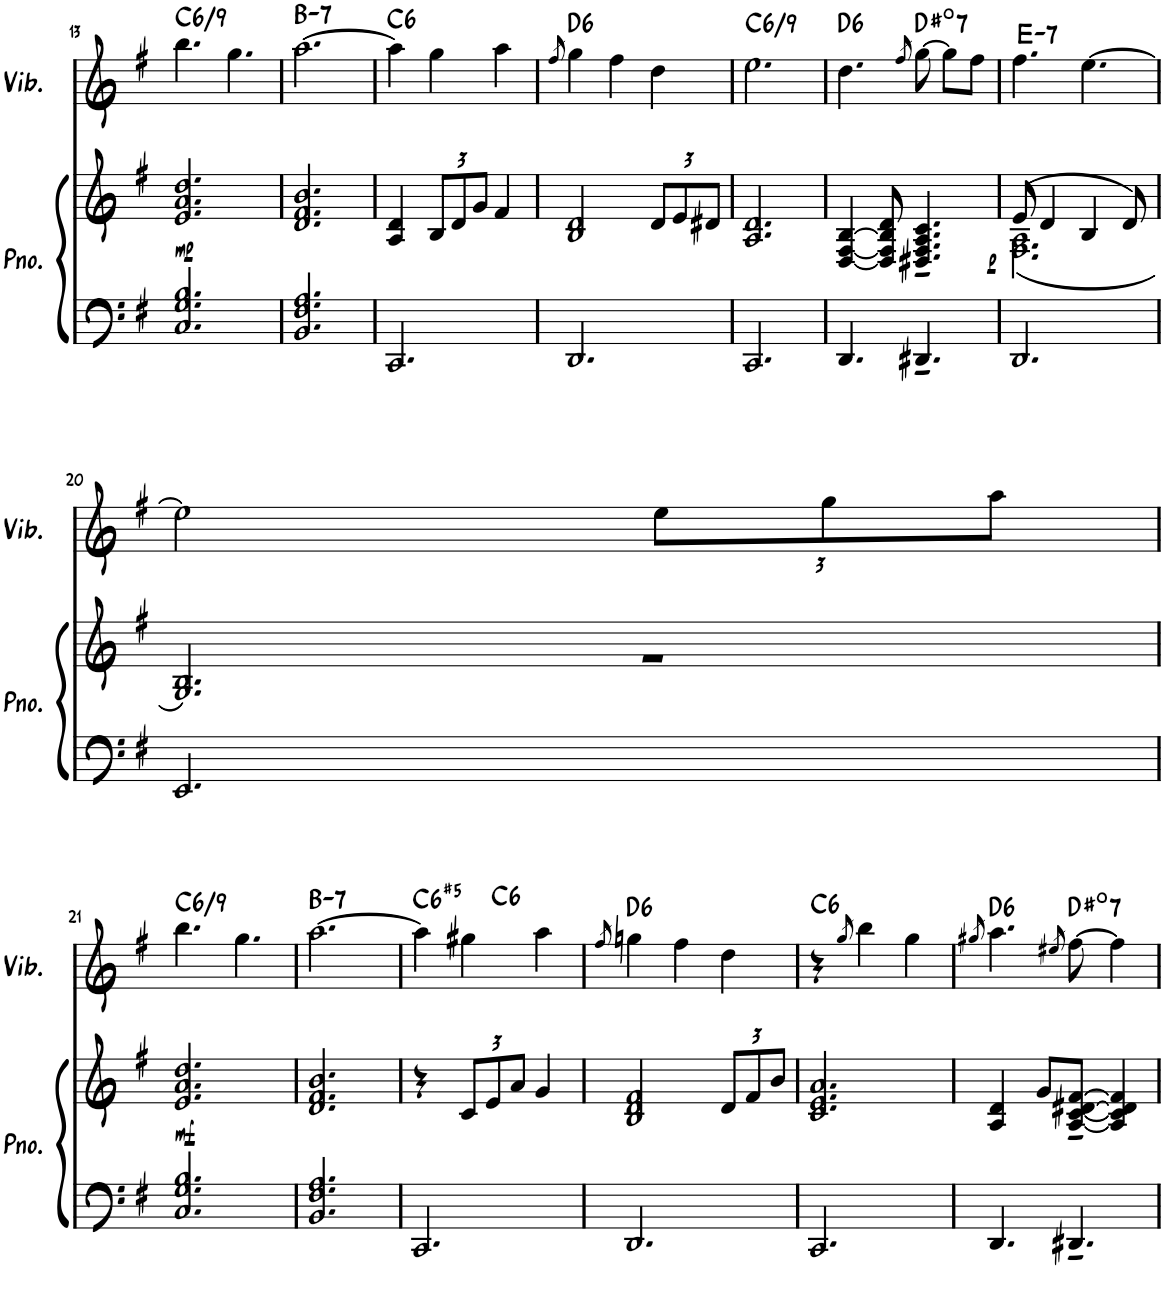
**kern	**kern	**harte	**kern	**harte
*part2	*part2	*part2	*part1	*part1
*staff3	*staff2	*	*staff1	*
*I"Piano	*	*	*I"Vibraphone	*
*I'Pno.	*	*	*I'Vib.	*
!!LO:PB:g=z
*clefF4	*clefG2	*	*clefG2	*
*k[f#]	*k[f#]	*	*k[f#]	*
*M3/4	*M3/4	*	*M3/4	*
=13	=13	=13	=13	=13
!	!	!LO:H:kt=/6	!	!LO:H:kt=/6
2.C/ 2.G/ 2.B/	2.e/ 2.a/ 2.dd/	C:maj6(9)	4.bb\	C:maj6(9)
.	.	.	4.gg\	.
=14	=14	=14	=14	=14
!	!	!LO:H:kt=7	!	!LO:H:kt=7
2.BB/ 2.F#/ 2.A/	2.d/ 2.f#/ 2.b/	B:min7	[2.aa\	B:min7
=15	=15	=15	=15	=15
!	!	!LO:H:kt=6	!	!LO:H:kt=6
2.CC/	4A/ 4d/	C:maj6	4aa\]	C:maj6
*	*Xbrackettup	*	*	*
.	12B/L	.	4gg\	.
.	12d/	.	.	.
.	12g/J	.	.	.
.	4f#/	.	4aa\	.
=16	=16	=16	=16	=16
.	.	.	8qff#/	.
!	!	!LO:H:kt=6	!	!LO:H:kt=6
2.DD/	2B/ 2d/	D:maj6	4gg\	D:maj6
.	.	.	4ff#\	.
.	12d/L	.	4dd\	.
.	12e/	.	.	.
.	12d#X/J	.	.	.
=17	=17	=17	=17	=17
!	!	!LO:H:kt=/6	!	!LO:H:kt=/6
2.CC/	2.A/ 2.d/	C:maj6(9)	2.ee\	C:maj6(9)
=18	=18	=18	=18	=18
!	!	!LO:H:kt=6	!	!LO:H:kt=6
4.DD/	[4D/ [4F#/ [4B/	D:maj6	4.dd\	D:maj6
.	8D/] 8F#/] 8B/] 8d/	.	.	.
.	.	.	8qff#/	.
!	!	!LO:H:kt=7	!	!LO:H:kt=7
4.DD#X~/	4.D#X/~ 4.F#/~ 4.A/~ 4.c/~	D#:dim7	[8gg\	D#:dim7
.	.	.	8gg\L]	.
.	.	.	8ff#\J	.
=19	=19	=19	=19	=19
*	*^	*	*	*
!	!	!	!LO:H:kt=7	!	!LO:H:kt=7
2.DD/	(8e/	(2.F#\ 2.A\	E:min7	4.ff#\	E:min7
.	4d/	.	.	.	.
.	4B/	.	.	[4.ee\	.
.	8d/)	.	.	.	.
!!LO:LB:g=z
=20	=20	=20	=20	=20	=20
2.EE/	2.G/ 2.B/)	2.r	.	2ee\]	.
*	*	*	*	*Xbrackettup	*
.	.	.	.	12ee\L	.
.	.	.	.	12gg\	.
.	.	.	.	12aa\J	.
*	*v	*v	*	*	*
!!LO:LB:g=z
=21	=21	=21	=21	=21
!	!	!LO:H:kt=/6	!	!LO:H:kt=/6
2.C/ 2.G/ 2.B/	2.e/ 2.a/ 2.dd/	C:maj6(9)	4.bb\	C:maj6(9)
.	.	.	4.gg\	.
=22	=22	=22	=22	=22
!	!	!LO:H:kt=7	!	!LO:H:kt=7
2.BB/ 2.F#/ 2.A/	2.d/ 2.f#/ 2.b/	B:min7	[2.aa\	B:min7
=23	=23	=23	=23	=23
!	!	!LO:H:kt=6	!	!LO:H:kt=6
2.CC/	4r	C:(3,#5,6)	4aa\]	C:(3,#5,6)
.	12c/L	.	4gg#X\	.
.	12e/	.	.	.
!	!	!LO:H:kt=6	!	!
.	12a/J	C:maj6	.	.
!	!	!	!	!LO:H:kt=6
.	4g/	.	4aa\	C:maj6
=24	=24	=24	=24	=24
.	.	.	8qff#/	.
!	!	!LO:H:kt=6	!	!LO:H:kt=6
2.DD/	2B/ 2d/ 2f#/	D:maj6	4ggn\	D:maj6
.	.	.	4ff#\	.
.	12d/L	.	4dd\	.
.	12f#/	.	.	.
.	12b/J	.	.	.
=25	=25	=25	=25	=25
!	!	!LO:H:kt=6	!	!LO:H:kt=6
2.CC/	2.c/ 2.e/ 2.a/	C:maj6	4r	C:maj6
.	.	.	8qgg/	.
.	.	.	4bb\	.
.	.	.	4gg\	.
=26	=26	=26	=26	=26
.	.	.	8qgg#X/	.
!	!	!LO:H:kt=6	!	!LO:H:kt=6
4.DD/	4A/ 4d/	D:maj6	4.aa\	D:maj6
.	8g/L	.	.	.
.	.	.	8qee#X/	.
!	!	!LO:H:kt=7	!	!LO:H:kt=7
4.DD#X~/	[8A/~ [8c/~ [8d#X/~ [8f#/~J	D#:dim7	[8ff#\	D#:dim7
.	4A/] 4c/] 4d#/] 4f#/]	.	4ff#\]	.
=	=	=	=	=
*-	*-	*-	*-	*-
